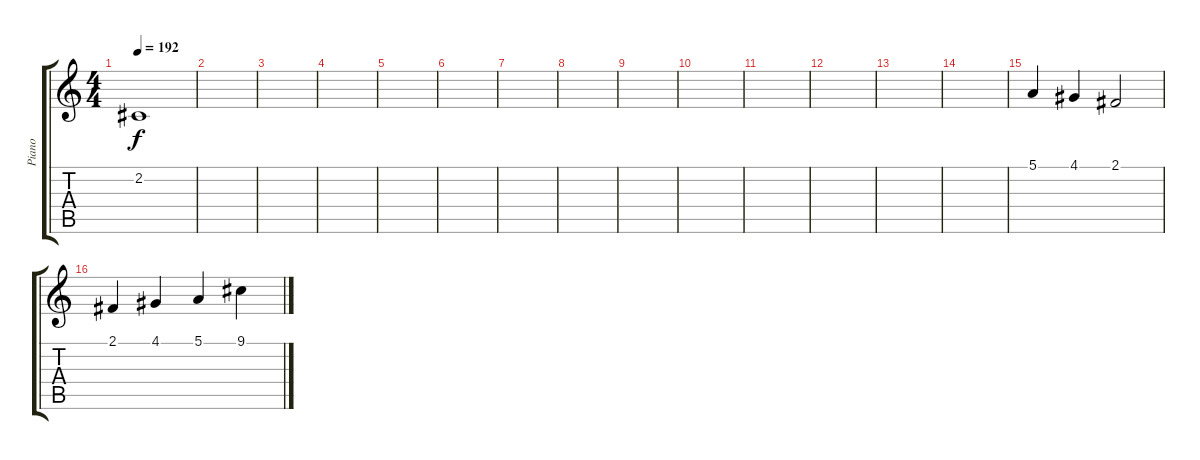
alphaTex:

\track ("Piano" "Piano") {instrument acousticgrandpiano}
\staff {score tabs}
\tuning (E4 B3 G3 D3 A2 E2) {hide}
\ts (4 4)
\tempo 192
\clef g2
\ks c
2.2.1{dy f} |
|
|
|
|
|
|
|
|
|
|
|
|
|
5.1.4 4.1.4 2.1.2 |
2.1.4 4.1.4 5.1.4 9.1.4
